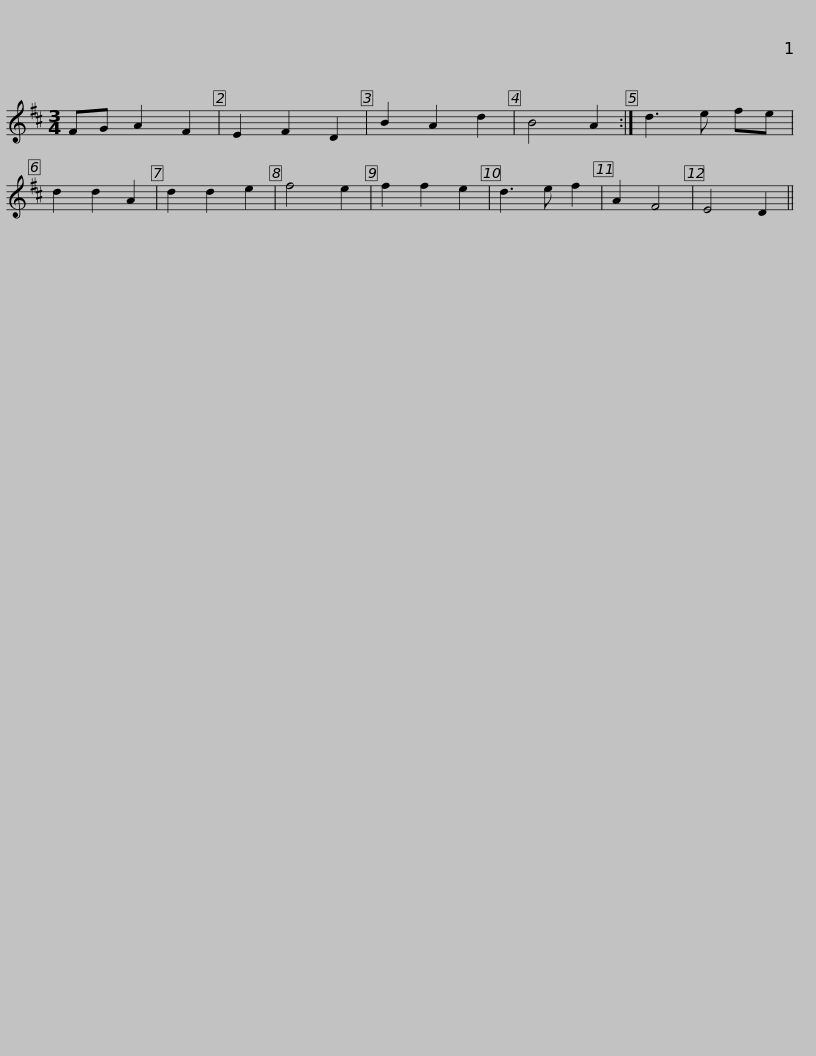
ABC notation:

X:1
L:1/8
M:3/4
I:linebreak $
K:D
V:1 treble
V:1
 FG A2 F2 | E2 F2 D2 | B2 A2 d2 | B4 A2 :| d3 e fe | %5
 d2 d2 A2 | d2 d2 e2 | f4 e2 | f2 f2 e2 | d3 e f2 | %10
 A2 F4 | E4 D2 || %12
